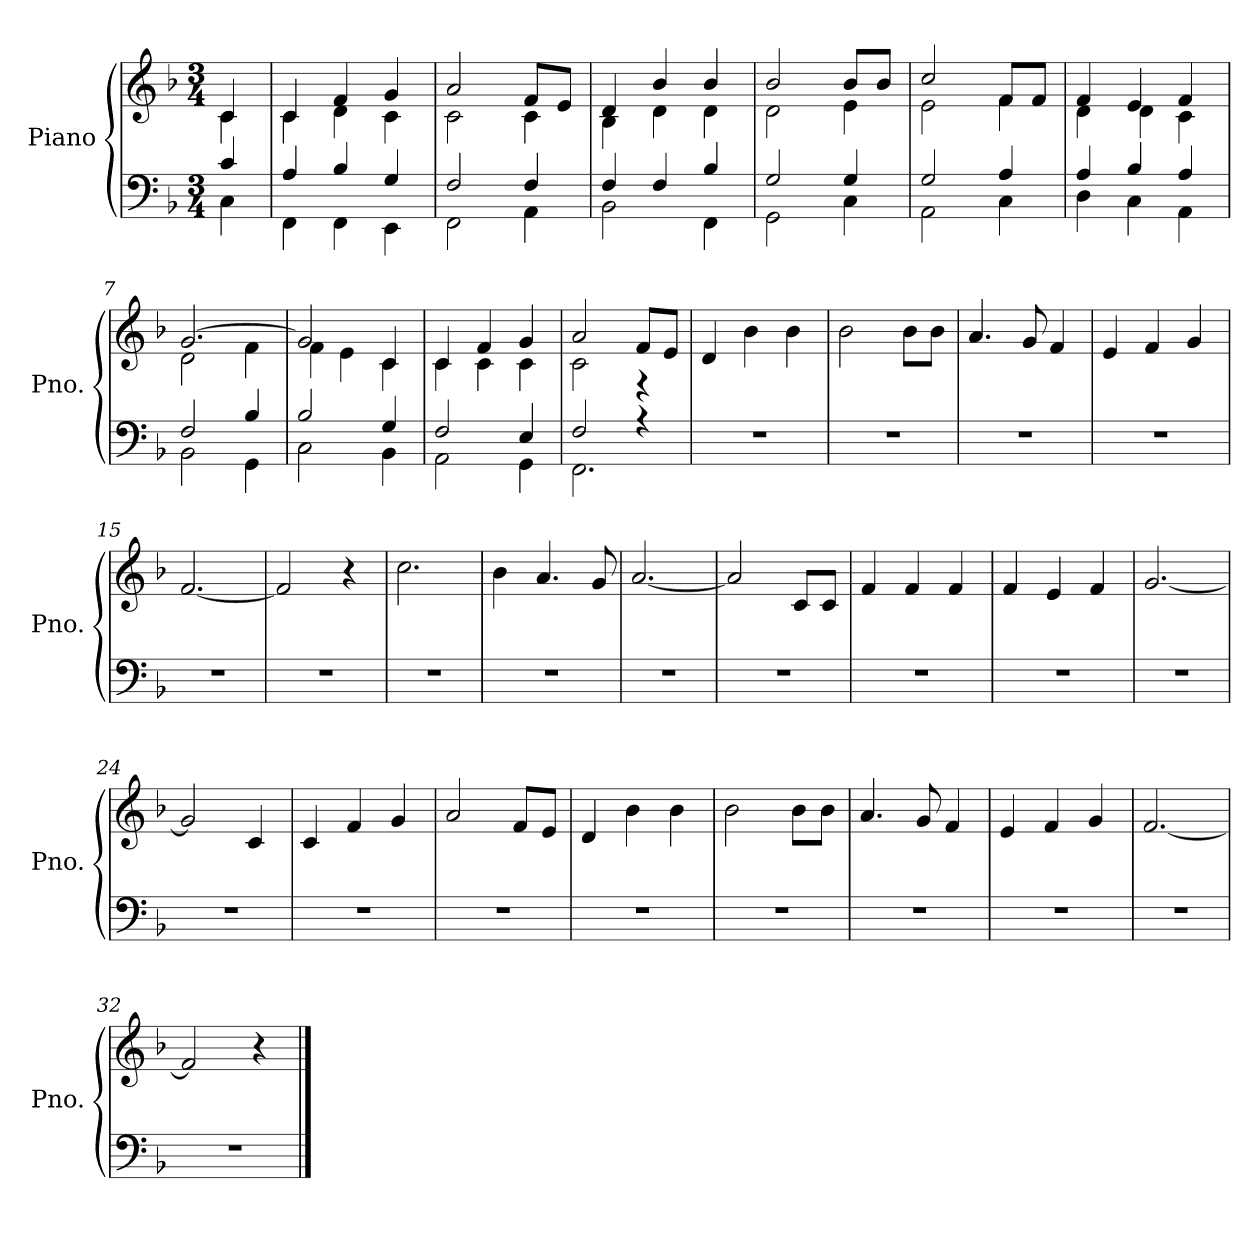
**kern	**kern
*part1	*part1
*staff2	*staff1
*I"Piano	*
*I'Pno.	*
*clefF4	*clefG2
*k[b-]	*k[b-]
*M3/4	*M3/4
=	=
*^	*^
4c/	4C\	4c/	4c\
=1	=1	=1	=1
4A/	4FF\	4c/	4c\
4B-/	4FF\	4f/	4d\
4G/	4EE\	4g/	4c\
=2	=2	=2	=2
2F/	2FF\	2a/	2c\
4F/	4AA\	8f/L	4c\
.	.	8e/J	.
=3	=3	=3	=3
4F/	2BB-\	4d/	4B-\
4F/	.	4b-/	4d\
4B-/	4FF\	4b-/	4d\
=4	=4	=4	=4
2G/	2GG\	2b-/	2d\
4G/	4C\	8b-/L	4e\
.	.	8b-/J	.
!!LO:LB:g=z	!!
=5	=5	=5	=5
2G/	2AA\	2cc/	2e\
4A/	4C\	8f/L	4f\
.	.	8f/J	.
=6	=6	=6	=6
4A/	4D\	4f/	4d\
4B-/	4C\	4e/	4d\
4A/	4AA\	4f/	4c\
=7	=7	=7	=7
2F/	2BB-\	[2.g/	2d\
4B-/	4GG\	.	4f\
=8	=8	=8	=8
2B-/	2C\	2g/]	4f\
.	.	.	4e\
4G/	4BB-\	4c/	4c\
!!LO:LB:g=z	!!
=9	=9	=9	=9
2F/	2AA\	4c/	4c\
.	.	4f/	4c\
4E/	4GG\	4g/	4c\
=10	=10	=10	=10
2F/	2.FF\	2a/	2c\
4r	.	8f/L	4r
.	.	8e/J	.
*v	*v	*	*
*	*v	*v
=11	=11
2.r	4d/
.	4b-\
.	4b-\
=12	=12
2.r	2b-\
.	8b-\L
.	8b-\J
!!LO:LB:g=z
=13	=13
2.r	4.a/
.	8g/
.	4f/
=14	=14
2.r	4e/
.	4f/
.	4g/
=15	=15
2.r	[2.f/
=16	=16
2.r	2f/]
.	4r
!!LO:LB:g=z
=17	=17
2.r	2.cc\
=18	=18
2.r	4b-\
.	4.a/
.	8g/
=19	=19
2.r	[2.a/
=20	=20
2.r	2a/]
.	8c/L
.	8c/J
!!LO:PB:g=z
=21	=21
2.r	4f/
.	4f/
.	4f/
=22	=22
2.r	4f/
.	4e/
.	4f/
=23	=23
2.r	[2.g/
=24	=24
2.r	2g/]
.	4c/
!!LO:LB:g=z
=25	=25
2.r	4c/
.	4f/
.	4g/
=26	=26
2.r	2a/
.	8f/L
.	8e/J
=27	=27
2.r	4d/
.	4b-\
.	4b-\
=28	=28
2.r	2b-\
.	8b-\L
.	8b-\J
!!LO:LB:g=z
=29	=29
2.r	4.a/
.	8g/
.	4f/
=30	=30
2.r	4e/
.	4f/
.	4g/
=31	=31
2.r	[2.f/
=32	=32
2.r	2f/]
.	4r
==	==
*-	*-
